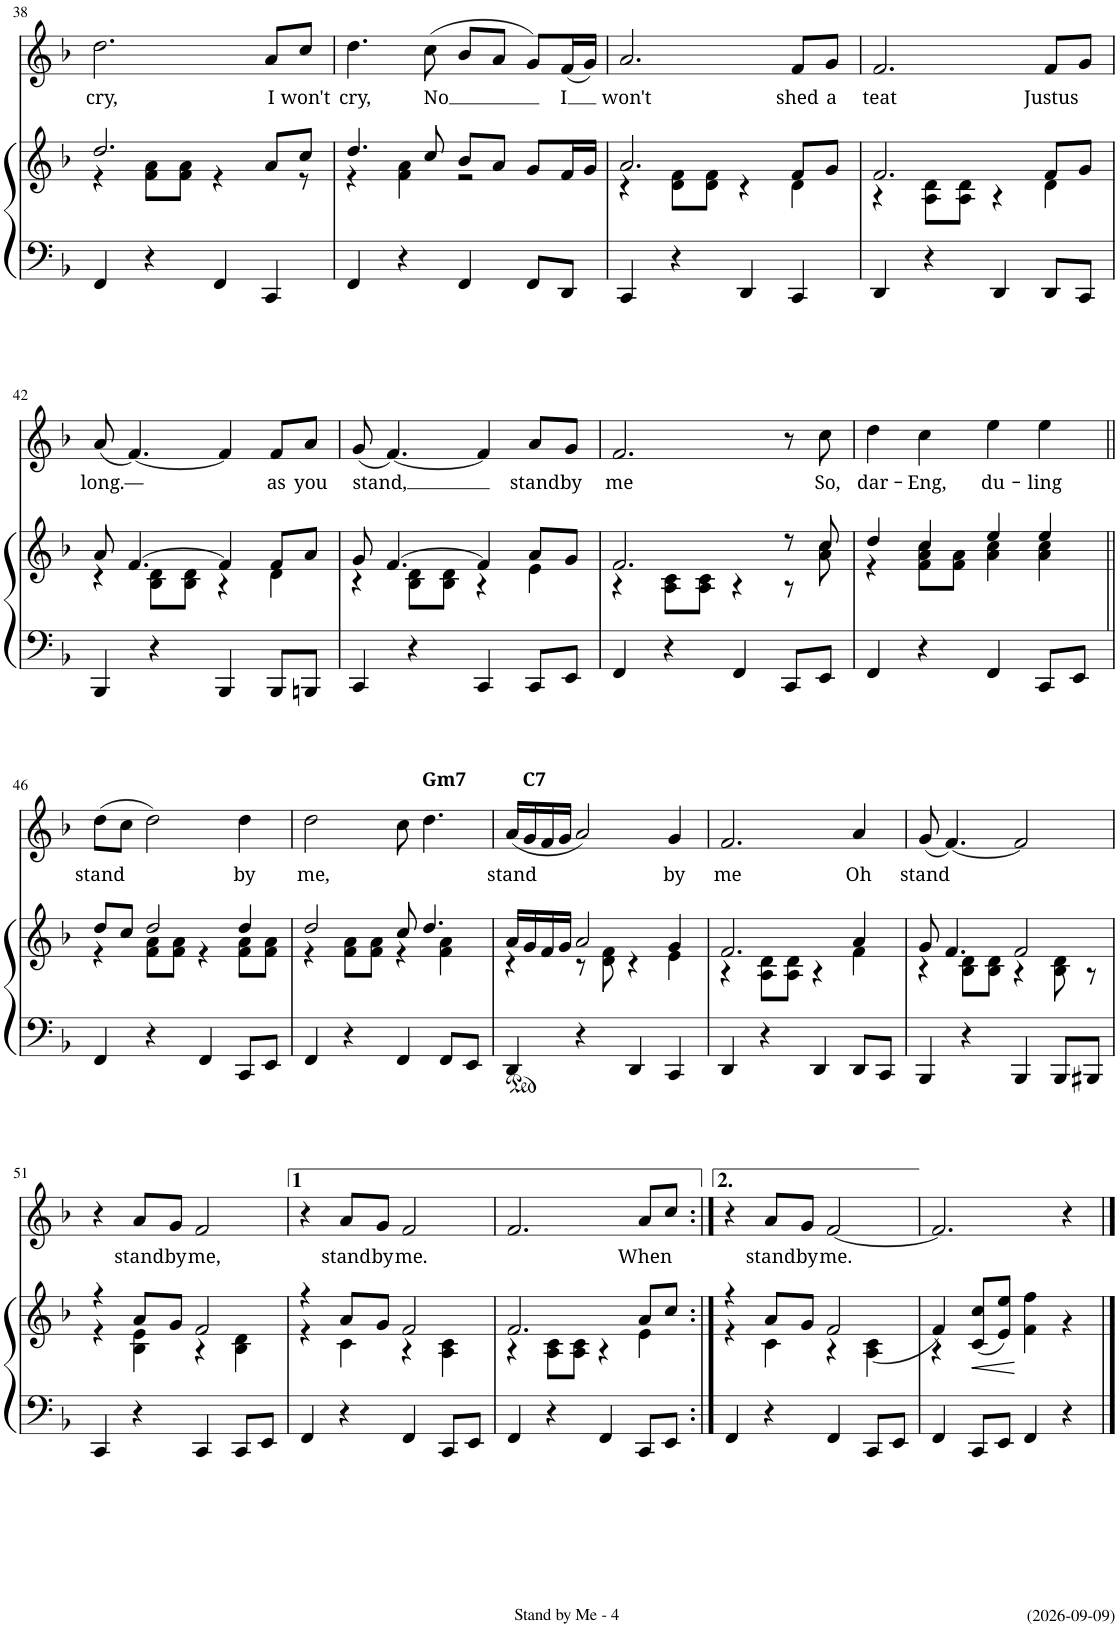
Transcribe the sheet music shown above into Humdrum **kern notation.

**kern	**kern	**dynam	**kern	**text
*part2	*part2	*part2	*part1	*part1
*staff3	*staff2	*staff2/3	*staff1	*staff1
*I"Piano	*	*	*I"Voice	*
*I'Pno	*	*	*I'V	*
!!LO:PB:g=z
*clefF4	*clefG2	*	*clefG2	*
*k[b-]	*k[b-]	*	*k[b-]	*
*M2/2	*M2/2	*	*M2/2	*
*met(c|)	*met(c|)	*	*met(c|)	*
=38	=38	=38	=38	=38
*	*^	*	*	*
!	!	!	!	!	!LO:LY:b
4FF/	2.dd/	4r	.	2.dd\	cry,
4r	.	8f\ 8a\L	.	.	.
.	.	8f\ 8a\J	.	.	.
4FF/	.	4r	.	.	.
!	!	!	!	!	!LO:LY:b
4CC/	8a/L	8ryy	.	8a/L	I
!	!	!	!	!	!LO:LY:b
.	8cc/J	8r	.	8cc/J	won't
=39	=39	=39	=39	=39	=39
!	!	!	!	!	!LO:LY:b
4FF/	4.dd/	4r	.	4.dd\	cry,
4r	.	4f\ 4a\	.	.	.
!	!	!	!	!	!LO:LY:b
.	8cc/	.	.	(8cc\	No
4FF/	8b-/L	2r	.	8b-/L	.
.	8a/J	.	.	8a/J	.
8FF/L	8g/L	.	.	8g/L)	.
!	!	!	!	!	!LO:LY:b
8DD/J	16f/L	.	.	(16f/L	I
.	16g/JJ	.	.	16g/JJ)	.
=40	=40	=40	=40	=40	=40
!	!	!	!	!	!LO:LY:b
4CC/	2.a/	4r	.	2.a/	won't
4r	.	8d\ 8f\L	.	.	.
.	.	8d\ 8f\J	.	.	.
4DD/	.	4r	.	.	.
!	!	!	!	!	!LO:LY:b
4CC/	8f/L	4d\	.	8f/L	shed
!	!	!	!	!	!LO:LY:b
.	8g/J	.	.	8g/J	a
=41	=41	=41	=41	=41	=41
!	!	!	!	!	!LO:LY:b
4DD/	2.f/	4r	.	2.f/	teat
4r	.	8A\ 8d\L	.	.	.
.	.	8A\ 8d\J	.	.	.
4DD/	.	4r	.	.	.
!	!	!	!	!	!LO:LY:b
8DD/L	8f/L	4d\	.	8f/L	Justus
8CC/J	8g/J	.	.	8g/J	.
!!LO:LB:g=z
=42	=42	=42	=42	=42	=42
!	!	!	!	!	!LO:LY:b
4BBB-/	8a/	4r	.	(8a/	long.—
.	[4.f/	.	.	[4.f/)	.
4r	.	8B-\ 8d\L	.	.	.
.	.	8B-\ 8d\J	.	.	.
4BBB-/	4f/]	4r	.	4f/]	.
!	!	!	!	!	!LO:LY:b
8BBB-/L	8f/L	4d\	.	8f/L	as
!	!	!	!	!	!LO:LY:b
8BBBn/J	8a/J	.	.	8a/J	you
=43	=43	=43	=43	=43	=43
!	!	!	!	!	!LO:LY:b
4CC/	8g/	4r	.	(8g/	stand,
.	[4.f/	.	.	[4.f/)	.
4r	.	8B-\ 8d\L	.	.	.
.	.	8B-\ 8d\J	.	.	.
4CC/	4f/]	4r	.	4f/]	.
!	!	!	!	!	!LO:LY:b
8CC/L	8a/L	4e\	.	8a/L	stand
!	!	!	!	!	!LO:LY:b
8EE/J	8g/J	.	.	8g/J	by
=44	=44	=44	=44	=44	=44
!	!	!	!	!	!LO:LY:b
4FF/	2.f/	4r	.	2.f/	me
4r	.	8A\ 8c\L	.	.	.
.	.	8A\ 8c\J	.	.	.
4FF/	.	4r	.	.	.
8CC/L	8r	8r	.	8r	.
!	!	!	!	!	!LO:LY:b
8EE/J	8cc/	8a\ 8cc\	.	8cc\	So,
=45	=45	=45	=45	=45	=45
!	!	!	!	!	!LO:LY:b
4FF/	4dd/	4r	.	4dd\	dar-
!	!	!	!	!	!LO:LY:b
4r	4cc/	8f\ 8a\ 8cc\L	.	4cc\	-Eng,
.	.	8f\ 8a\J	.	.	.
!	!	!	!	!	!LO:LY:b
4FF/	4ee/	4a\ 4cc\	.	4ee\	du-
!	!	!	!	!	!LO:LY:b
8CC/L	4ee/	4a\ 4cc\	.	4ee\	-ling
8EE/J	.	.	.	.	.
!!LO:LB:g=z
=46||	=46||	=46||	=46||	=46||	=46||
!	!	!	!	!	!LO:LY:b
4FF/	8dd/L	4r	.	(8dd\L	stand
.	8cc/J	.	.	8cc\J	.
4r	2dd/	8f\ 8a\L	.	2dd\)	.
.	.	8f\ 8a\J	.	.	.
4FF/	.	4r	.	.	.
!	!	!	!	!	!LO:LY:b
8CC/L	4dd/	8f\ 8a\L	.	4dd\	by
8EE/J	.	8f\ 8a\J	.	.	.
=47	=47	=47	=47	=47	=47
!	!	!	!	!	!LO:LY:b
4FF/	2dd/	4r	.	2dd\	me,
4r	.	8f\ 8a\L	.	.	.
.	.	8f\ 8a\J	.	.	.
4FF/	8cc/	4r	.	8cc\	.
!	!	!	!	!LO:TX:a:B:t=Gm7	!
.	4.dd/	.	.	4.dd\	.
8FF/L	.	4f\ 4a\	.	.	.
8EE/J	.	.	.	.	.
=48	=48	=48	=48	=48	=48
!	!	!	!	!	!LO:LY:b
4DD/	16a/LL	4r	.	(16a/LL	stand
!	!	!	!	!LO:TX:a:B:t=C7	!
.	16g/	.	.	16g/	.
.	16f/	.	.	16f/	.
.	16g/JJ	.	.	16g/JJ	.
4r	2a/	8r	.	2a/)	.
.	.	8d\ 8f\	.	.	.
4DD/	.	4r	.	.	.
!	!	!	!	!	!LO:LY:b
4CC/	4g/	4e\	.	4g/	by
=49	=49	=49	=49	=49	=49
!	!	!	!	!	!LO:LY:b
4DD/	2.f/	4r	.	2.f/	me
4r	.	8A\ 8d\L	.	.	.
.	.	8A\ 8d\J	.	.	.
4DD/	.	4r	.	.	.
!	!	!	!	!	!LO:LY:b
8DD/L	4a/	4f\	.	4a/	Oh
8CC/J	.	.	.	.	.
=50	=50	=50	=50	=50	=50
!	!	!	!	!	!LO:LY:b
4BBB-/	8g/	4r	.	(8g/	stand
.	4.f/	.	.	[4.f/)	.
4r	.	8B-\ 8d\L	.	.	.
.	.	8B-\ 8d\J	.	.	.
4BBB-/	2f/	4r	.	2f/]	.
8BBB-/L	.	8B-\ 8d\	.	.	.
8BBB#X/J	.	8r	.	.	.
!!LO:LB:g=z
=51	=51	=51	=51	=51	=51
4CC/	4r	4r	.	4r	.
!	!	!	!	!	!LO:LY:b
4r	8a/L	4B-\ 4e\	.	8a/L	stand
!	!	!	!	!	!LO:LY:b
.	8g/J	.	.	8g/J	by
!	!	!	!	!	!LO:LY:b
4CC/	2f/	4r	.	2f/	me,
8CC/L	.	4B-\ 4d\	.	.	.
8EE/J	.	.	.	.	.
=52	=52	=52	=52	=52	=52
4FF/	4r	4r	.	4r	.
!	!	!	!	!	!LO:LY:b
4r	8a/L	4c\	.	8a/L	stand
!	!	!	!	!	!LO:LY:b
.	8g/J	.	.	8g/J	by
!	!	!	!	!	!LO:LY:b
4FF/	2f/	4r	.	2f/	me.
8CC/L	.	4A\ 4c\	.	.	.
8EE/J	.	.	.	.	.
=53	=53	=53	=53	=53	=53
4FF/	2.f/	4r	.	2.f/	.
4r	.	8A\ 8c\L	.	.	.
.	.	8A\ 8c\J	.	.	.
4FF/	.	4r	.	.	.
!	!	!	!	!	!LO:LY:b
8CC/L	8a/L	4e\	.	8a/L	When
8EE/J	8cc/J	.	.	8cc/J	.
=54:|!	=54:|!	=54:|!	=54:|!	=54:|!	=54:|!
4FF/	4r	4r	.	4r	.
!	!	!	!	!	!LO:LY:b
4r	8a/L	4c\	.	8a/L	stand
!	!	!	!	!	!LO:LY:b
.	8g/J	.	.	8g/J	by
!	!	!	!	!	!LO:LY:b
4FF/	2f/	4r	.	[2f/	me.
8CC/L	.	(4A\ 4c\	.	.	.
8EE/J	.	.	.	.	.
=55	=55	=55	=55	=55	=55
4FF/	4f/)	4r	.	2.f/]	.
!	!	!	!LO:HP:b	!	!
8CC/L	2.ryy	(8c/ 8cc/L	<	.	.
8EE/J	.	8e/ 8ee/J)	.	.	.
4FF/	.	4f\ 4ff\	[	.	.
4r	.	4r	.	4r	.
*	*v	*v	*	*	*
==	==	==	==	==
*-	*-	*-	*-	*-
